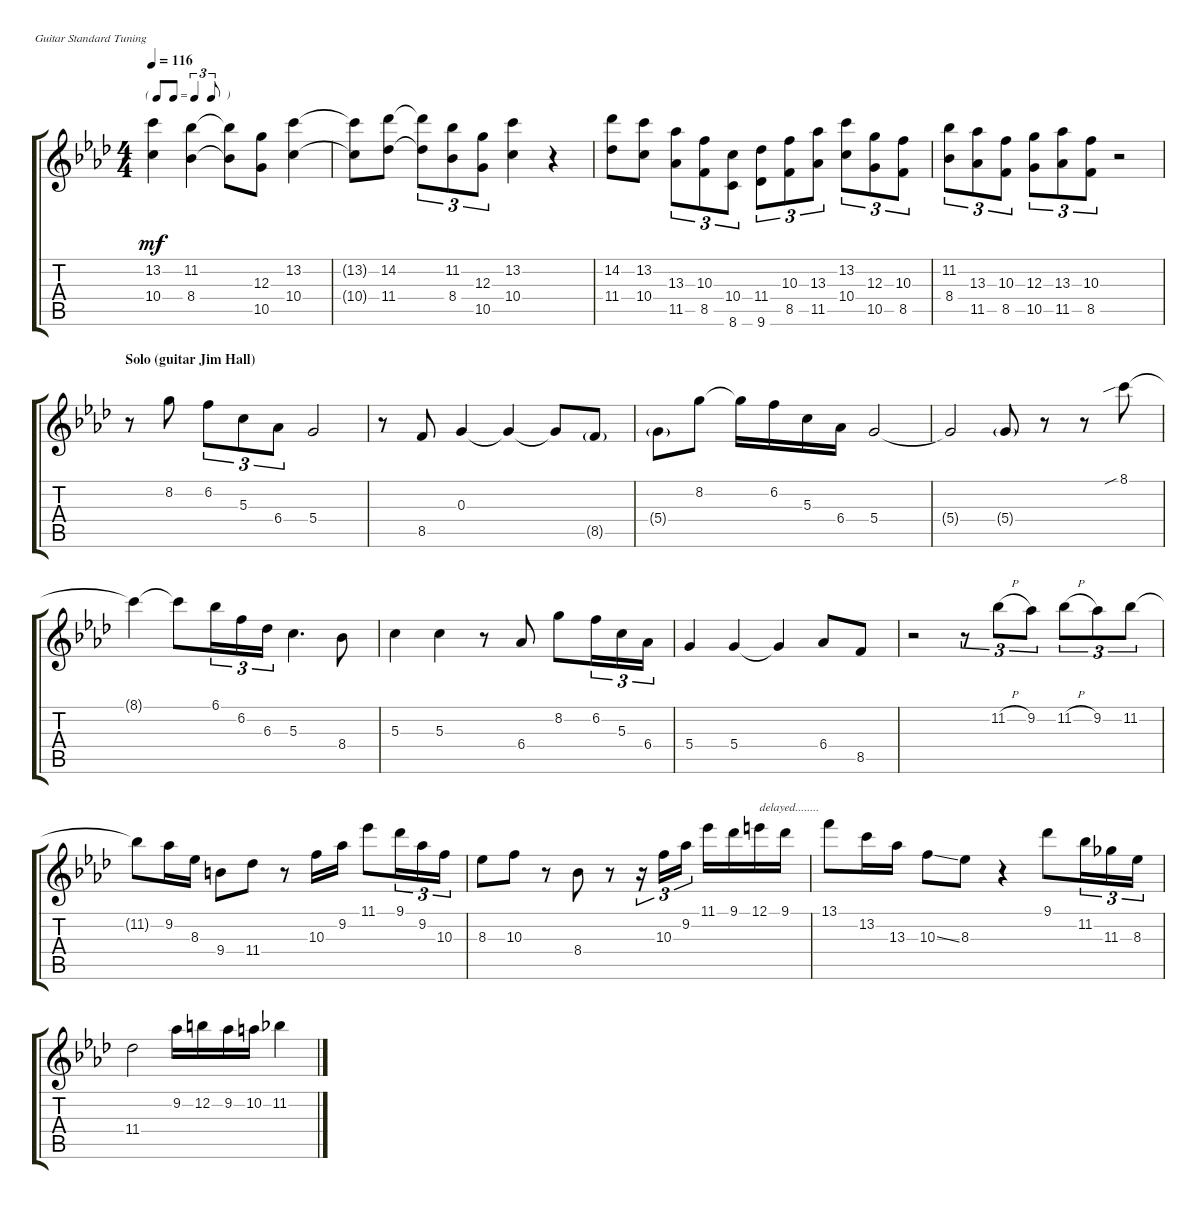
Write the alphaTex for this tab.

\defaultSystemsLayout 4
\bracketExtendMode groupsimilarinstruments
\singleTrackTrackNamePolicy hidden
\multiTrackTrackNamePolicy hidden
\firstSystemTrackNameOrientation horizontal
\otherSystemsTrackNameOrientation horizontal
\defaultBarNumberDisplay Hide
\track ("guitar arrangement" "E-Gt") {instrument electricguitarclean}
\staff {score tabs}
\tuning (E4 B3 G3 D3 A2 E2)
\ts (4 4)
\tf triplet8th
\scale
0.291915
\tempo 116
\accidentals auto
\clef g2
\ottava regular
\simile none
\scale
0.51056
\ks fminor
(10.4{t} 13.2{t}).4{dy mf} (8.4 11.2).4 (8.4{t} 11.2{t}).8 (10.5 12.3).8 (10.4 13.2).4 |
\scale
0.19836
\scale
0.489402 (10.4{t} 13.2{t}).8 (11.4 14.2).8 (11.4{t} 14.2{t}).8{tu (3 2)} (8.4 11.2).8{tu (3 2)} (10.5 12.3).8{tu (3 2)} (10.4 13.2).4 r.4 |
\scale
0.261825
\scale
0.512755 (11.4 14.2).8 (10.4 13.2).8 (11.5 13.3).8{tu (3 2)} (8.5 10.3).8{tu (3 2)} (8.6 10.4).8{tu (3 2)} (9.6 11.4).8{tu (3 2)} (8.5 10.3).8{tu (3 2)} (11.5 13.3).8{tu (3 2)} (10.4 13.2).8{tu (3 2)} (10.5 12.3).8{tu (3 2)} (8.5 10.3).8{tu (3 2)} |
\scale
0.248882
\scale
0.486882 (8.4 11.2).8{tu (3 2)} (11.5 13.3).8{tu (3 2)} (8.5 10.3).8{tu (3 2)} (10.5 12.3).8{tu (3 2)} (11.5 13.3).8{tu (3 2)} (8.5 10.3).8{tu (3 2)} r.2 |
\section ("" "Solo (guitar Jim Hall)")
\scale
0.282167
\scale
0.521452 r.8 8.2.8 6.2.8{tu (3 2)} 5.3.8{tu (3 2)} 6.4.8{tu (3 2)} 5.4.2 |
\scale
0.238661
\scale
0.478214 r.8 8.5.8 0.3.4 0.3{t}.4 0.3{t}.8 8.5{g}.8 |
\scale
0.275987
\scale
0.522689 5.4{g}.8 8.2.8 8.2{t}.16 6.2.16 5.3.16 6.4.16 5.4.2 |
\scale
0.20316
\scale
0.476981 5.4{t}.2 5.4{g}.8 r.8 r.8 8.1{sib}.8 |
\scale
0.393729
\scale
0.525402 8.1{t}.4 8.1{t}.8{beam merge} 6.1.16{tu (3 2) beam merge} 6.2.16{tu (3 2) beam merge} 6.3.16{tu (3 2)} 5.3.4{d} 8.4.8 |
\scale
0.244979
\scale
0.474556 5.3.4 5.3.4 r.8{beam merge} 6.4.8{beam split} 8.2.8{beam merge} 6.2.16{tu (3 2) beam merge} 5.3.16{tu (3 2) beam merge} 6.4.16{tu (3 2)} |
\scale
0.186965 5.4.4 5.4.4 5.4{t}.4 6.4.8 8.5.8 |
\scale
0.174808 r.2 r.8{tu (3 2)} 11.2{h}.8{tu (3 2)} 9.2.8{tu (3 2)} 11.2{h}.8{tu (3 2)} 9.2.8{tu (3 2)} 11.2.8{tu (3 2)} |
\scale
0.247435
\scale
0.537104 11.2{t}.8 9.2.16 8.3.16 9.4.8 11.4.8 r.8 10.3.16 9.2.16 11.1.8{beam merge} 9.1.16{tu (3 2) beam merge} 9.2.16{tu (3 2) beam merge} 10.3.16{tu (3 2)} |
\scale
0.243814
\scale
0.462849 8.3.8 10.3.8 r.8 8.4.8 r.8 r.16{tu (3 2)} 10.3.16{tu (3 2)} 9.2.16{tu (3 2)} 11.1.16 9.1.16 12.1.16{txt "delayed........"} 9.1.16 |
\scale
0.295112
\scale
0.54 13.1.8 13.2.16 13.3.16 10.3{ss}.8 8.3.8 r.4 9.1.8{beam merge} 11.2.16{tu (3 2) beam merge} 11.3.16{tu (3 2) beam merge} 8.3.16{tu (3 2)} |
\scale
0.213639
\scale
0.46 11.4.2 9.2.16 12.2.16 9.2.16 10.2.16 11.2.4
